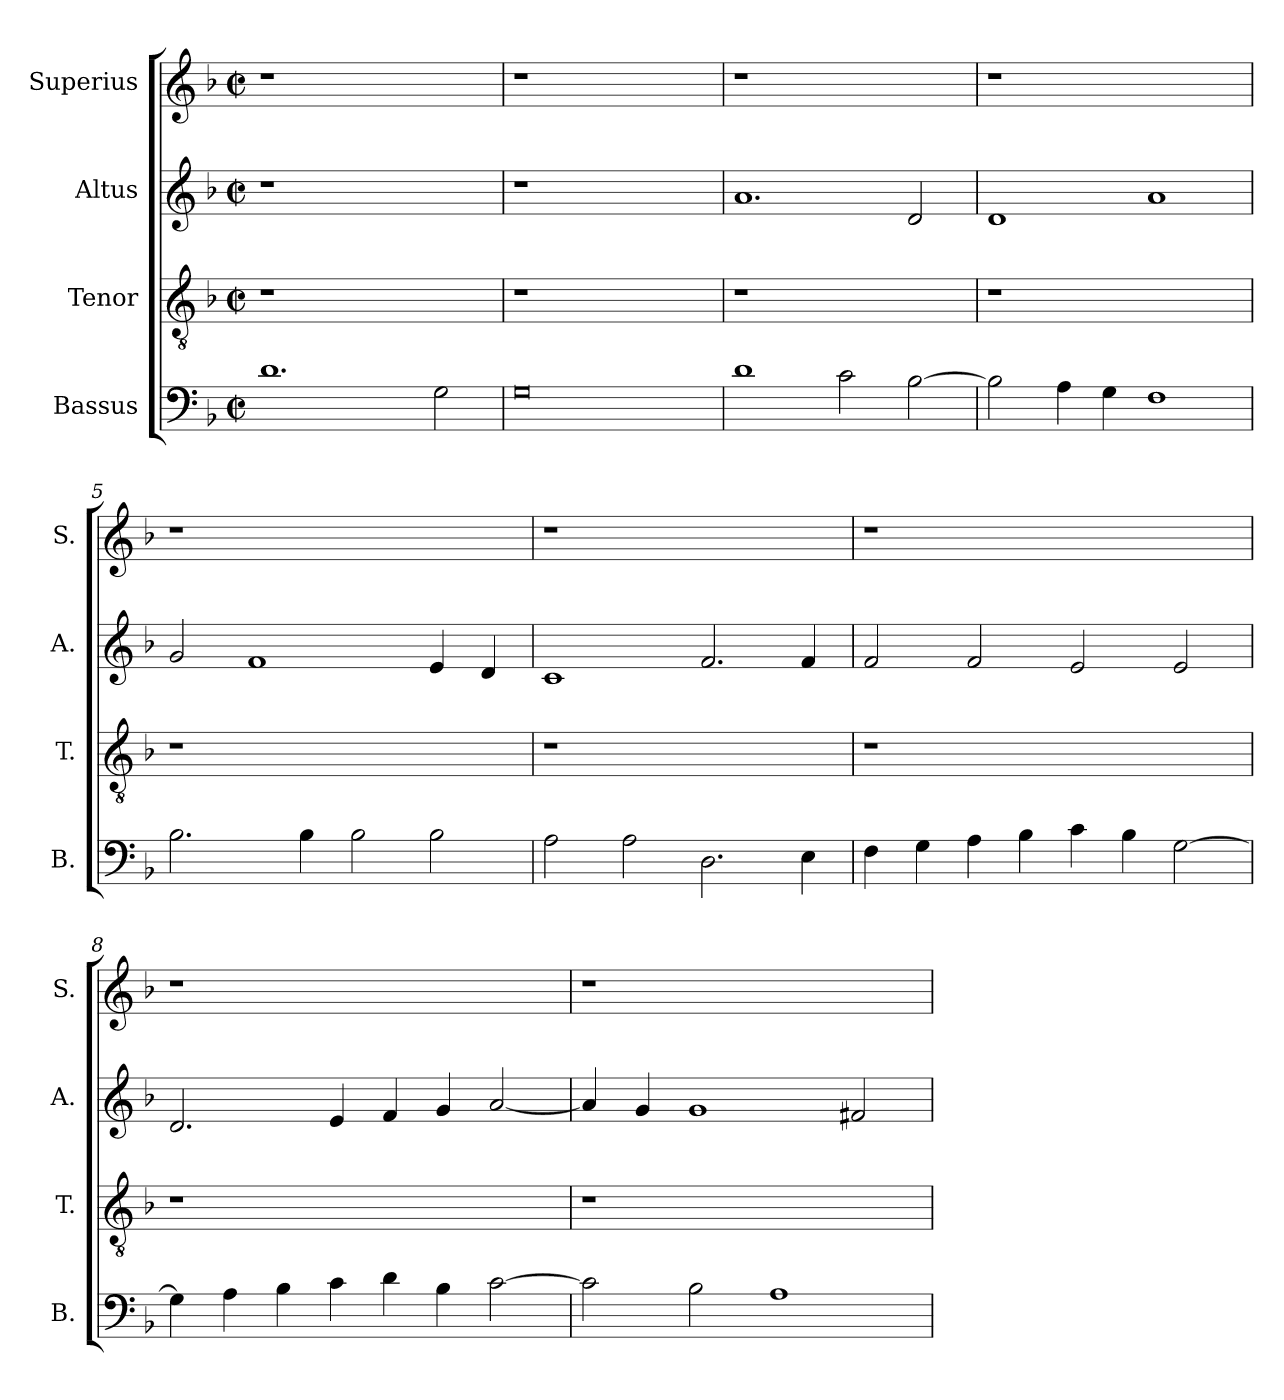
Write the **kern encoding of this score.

**kern	**kern	**kern	**kern
*part4	*part3	*part2	*part1
*staff4	*staff3	*staff2	*staff1
*I"Bassus	*I"Tenor	*I"Altus	*I"Superius
*I'B.	*I'T.	*I'A.	*I'S.
!!LO:PB:g=z
*clefF4	*clefGv2	*clefG2	*clefG2
*	*ITrd7c12	*	*
*k[b-]	*k[b-]	*k[b-]	*k[b-]
*F:	*F:	*F:	*F:
*M2/2	*M2/2	*M2/2	*M2/2
*met(c|)	*met(c|)	*met(c|)	*met(c|)
=1	=1	=1	=1
!	!LO:N:vis=1	!LO:N:vis=1	!LO:N:vis=1
1.di	1r	1r	1r
.	1ryy	1ryy	1ryy
2Gi\	.	.	.
=2	=2	=2	=2
!	!LO:N:vis=1	!LO:N:vis=1	!LO:N:vis=1
0Gi	1r	1r	1r
.	1ryy	1ryy	1ryy
=3	=3	=3	=3
!	!LO:N:vis=1	!	!LO:N:vis=1
1di	1r	1.ai	1r
2ci\	1ryy	.	1ryy
[>2B-i\	.	2di/	.
=4	=4	=4	=4
!	!LO:N:vis=1	!	!LO:N:vis=1
2B-i\]	1r	1di	1r
4Ai\	.	.	.
4Gi\	.	.	.
1Fi	1ryy	1ai	1ryy
=5	=5	=5	=5
!	!LO:N:vis=1	!	!LO:N:vis=1
2.B-i\	1r	2gi/	1r
.	.	1fi	.
4B-i\	.	.	.
2B-i\	1ryy	.	1ryy
2B-i\	.	4ei/	.
.	.	4di/	.
!!LO:LB:g=z
=6	=6	=6	=6
!	!LO:N:vis=1	!	!LO:N:vis=1
2Ai\	1r	1ci	1r
2Ai\	.	.	.
2.Di\	1ryy	2.fi/	1ryy
4Ei\	.	4fi/	.
=7	=7	=7	=7
!	!LO:N:vis=1	!	!LO:N:vis=1
4Fi\	1r	2fi/	1r
4Gi\	.	.	.
4Ai\	.	2fi/	.
4B-i\	.	.	.
4ci\	1ryy	2ei/	1ryy
4B-i\	.	.	.
[>2Gi\	.	2ei/	.
=8	=8	=8	=8
!	!LO:N:vis=1	!	!LO:N:vis=1
4Gi\]	1r	2.di/	1r
4Ai\	.	.	.
4B-i\	.	.	.
4ci\	.	4ei/	.
4di\	1ryy	4fi/	1ryy
4B-i\	.	4gi/	.
[>2ci\	.	[<2ai/	.
=9	=9	=9	=9
!	!LO:N:vis=1	!	!LO:N:vis=1
2ci\]	1r	4ai/]	1r
.	.	4gi/	.
2B-i\	.	1gi	.
1Ai	1ryy	.	1ryy
.	.	2f#Xi/	.
=	=	=	=
*-	*-	*-	*-
